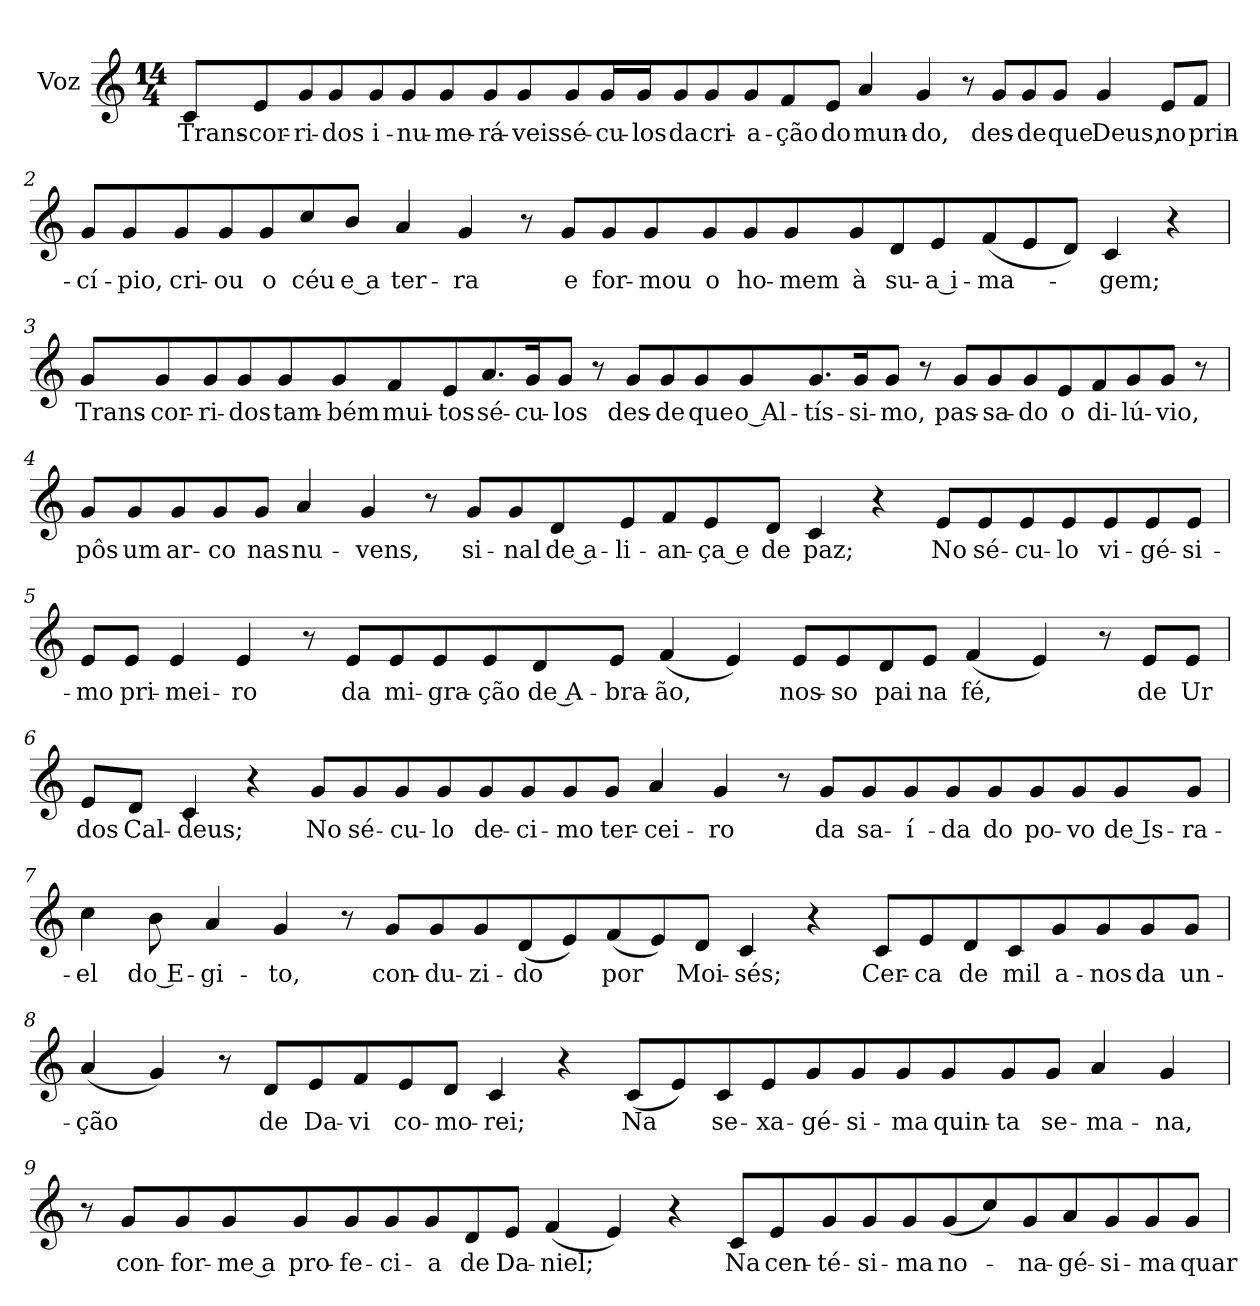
**kern	**text
*part1	*part1
*staff1	*staff1
*I"Voz	*
*I'Vo.	*
*clefG2	*
*k[]	*
*M14/4	*
*MM80	*
=1	=1
!	!LO:LY:b
8c/L	Trans-
!	!LO:LY:b
8e/	-cor-
!	!LO:LY:b
8g/	-ri-
!	!LO:LY:b
8g/	-dos
!	!LO:LY:b
8g/	i-
!	!LO:LY:b
8g/	-nu-
!	!LO:LY:b
8g/	-me-
!	!LO:LY:b
8g/	-rá-
!	!LO:LY:b
8g/	-veis
!	!LO:LY:b
8g/	sé-
!	!LO:LY:b
16g/L	-cu-
!	!LO:LY:b
16g/J	-los
!	!LO:LY:b
8g/	da
!	!LO:LY:b
8g/	cri-
!	!LO:LY:b
8g/	-a-
!	!LO:LY:b
8f/	-ção
!	!LO:LY:b
8e/J	do
!	!LO:LY:b
4a/	mun-
!	!LO:LY:b
4g/	-do,
8r	.
!	!LO:LY:b
8g/L	des-
!	!LO:LY:b
8g/	-de
!	!LO:LY:b
8g/J	que
!	!LO:LY:b
4g/	Deus,
!	!LO:LY:b
8e/L	no
!	!LO:LY:b
8f/J	prin-
!!LO:LB:g=z
=2	=2
!	!LO:LY:b
8g/L	-cí-
!	!LO:LY:b
8g/	-pio,
!	!LO:LY:b
8g/	cri-
!	!LO:LY:b
8g/	-ou
!	!LO:LY:b
8g/	o
!	!LO:LY:b
8cc/	céu
!	!LO:LY:b
8b/J	e a
!	!LO:LY:b
4a/	ter-
!	!LO:LY:b
4g/	-ra
8r	.
!	!LO:LY:b
8g/L	e
!	!LO:LY:b
8g/	for-
!	!LO:LY:b
8g/	-mou
!	!LO:LY:b
8g/	o
!	!LO:LY:b
8g/	ho-
!	!LO:LY:b
8g/	-mem
!	!LO:LY:b
8g/	à
!	!LO:LY:b
8d/	su-
!	!LO:LY:b
8e/	-a i-
!	!LO:LY:b
(<8f/	-ma-
8e/	.
8d/J)	.
!	!LO:LY:b
4c/	-gem;
4r	.
!!LO:LB:g=z
=3	=3
!	!LO:LY:b
8g/L	Trans-
!	!LO:LY:b
8g/	-cor-
!	!LO:LY:b
8g/	-ri-
!	!LO:LY:b
8g/	-dos
!	!LO:LY:b
8g/	tam-
!	!LO:LY:b
8g/	-bém
!	!LO:LY:b
8f/	mui-
!	!LO:LY:b
8e/	-tos
!	!LO:LY:b
8.a/	sé-
!	!LO:LY:b
16g/K	-cu-
!	!LO:LY:b
8g/J	-los
8r	.
!	!LO:LY:b
8g/L	des-
!	!LO:LY:b
8g/	-de
!	!LO:LY:b
8g/	que
!	!LO:LY:b
8g/	o Al-
!	!LO:LY:b
8.g/	-tís-
!	!LO:LY:b
16g/K	-si-
!	!LO:LY:b
8g/J	-mo,
8r	.
!	!LO:LY:b
8g/L	pas-
!	!LO:LY:b
8g/	-sa-
!	!LO:LY:b
8g/	-do
!	!LO:LY:b
8e/	o
!	!LO:LY:b
8f/	di-
!	!LO:LY:b
8g/	-lú-
!	!LO:LY:b
8g/J	-vio,
8r	.
!!LO:LB:g=z
=4	=4
!	!LO:LY:b
8g/L	pôs
!	!LO:LY:b
8g/	um
!	!LO:LY:b
8g/	ar-
!	!LO:LY:b
8g/	-co
!	!LO:LY:b
8g/J	nas
!	!LO:LY:b
4a/	nu-
!	!LO:LY:b
4g/	-vens,
8r	.
!	!LO:LY:b
8g/L	si-
!	!LO:LY:b
8g/	-nal
!	!LO:LY:b
8d/	de a-
!	!LO:LY:b
8e/	-li-
!	!LO:LY:b
8f/	-an-
!	!LO:LY:b
8e/	-ça e
!	!LO:LY:b
8d/J	de
!	!LO:LY:b
4c/	paz;
4r	.
!	!LO:LY:b
8e/L	No
!	!LO:LY:b
8e/	sé-
!	!LO:LY:b
8e/	-cu-
!	!LO:LY:b
8e/	-lo
!	!LO:LY:b
8e/	vi-
!	!LO:LY:b
8e/	-gé-
!	!LO:LY:b
8e/J	-si-
!!LO:LB:g=z
=5	=5
!	!LO:LY:b
8e/L	-mo
!	!LO:LY:b
8e/J	pri-
!	!LO:LY:b
4e/	-mei-
!	!LO:LY:b
4e/	-ro
8r	.
!	!LO:LY:b
8e/L	da
!	!LO:LY:b
8e/	mi-
!	!LO:LY:b
8e/	-gra-
!	!LO:LY:b
8e/	-ção
!	!LO:LY:b
8d/	de A-
!	!LO:LY:b
8e/J	-bra-
!	!LO:LY:b
(<4f/	-ão,
4e/)	.
!	!LO:LY:b
8e/L	nos-
!	!LO:LY:b
8e/	-so
!	!LO:LY:b
8d/	pai
!	!LO:LY:b
8e/J	na
!	!LO:LY:b
(<4f/	fé,
4e/)	.
8r	.
!	!LO:LY:b
8e/L	de
!	!LO:LY:b
8e/J	Ur
!!LO:LB:g=z
=6	=6
!	!LO:LY:b
8e/L	dos
!	!LO:LY:b
8d/J	Cal-
!	!LO:LY:b
4c/	-deus;
4r	.
!	!LO:LY:b
8g/L	No
!	!LO:LY:b
8g/	sé-
!	!LO:LY:b
8g/	-cu-
!	!LO:LY:b
8g/	-lo
!	!LO:LY:b
8g/	de-
!	!LO:LY:b
8g/	-ci-
!	!LO:LY:b
8g/	-mo
!	!LO:LY:b
8g/J	ter-
!	!LO:LY:b
4a/	-cei-
!	!LO:LY:b
4g/	-ro
8r	.
!	!LO:LY:b
8g/L	da
!	!LO:LY:b
8g/	sa-
!	!LO:LY:b
8g/	-í-
!	!LO:LY:b
8g/	-da
!	!LO:LY:b
8g/	do
!	!LO:LY:b
8g/	po-
!	!LO:LY:b
8g/	-vo
!	!LO:LY:b
8g/	de Is-
!	!LO:LY:b
8g/J	-ra-
!!LO:LB:g=z
=7	=7
!	!LO:LY:b
4cc\	-el
!	!LO:LY:b
8b\	do E-
!	!LO:LY:b
4a/	-gi-
!	!LO:LY:b
4g/	-to,
8r	.
!	!LO:LY:b
8g/L	con-
!	!LO:LY:b
8g/	-du-
!	!LO:LY:b
8g/	-zi-
!	!LO:LY:b
(<8d/	-do
8e/)	.
!	!LO:LY:b
(<8f/	por
8e/)	.
!	!LO:LY:b
8d/J	Moi-
!	!LO:LY:b
4c/	-sés;
4r	.
!	!LO:LY:b
8c/L	Cer-
!	!LO:LY:b
8e/	-ca
!	!LO:LY:b
8d/	de
!	!LO:LY:b
8c/	mil
!	!LO:LY:b
8g/	a-
!	!LO:LY:b
8g/	-nos
!	!LO:LY:b
8g/	da
!	!LO:LY:b
8g/J	un-
!!LO:LB:g=z
=8	=8
!	!LO:LY:b
(<4a/	-ção
4g/)	.
8r	.
!	!LO:LY:b
8d/L	de
!	!LO:LY:b
8e/	Da-
!	!LO:LY:b
8f/	-vi
!	!LO:LY:b
8e/	co-
!	!LO:LY:b
8d/J	-mo-
!	!LO:LY:b
4c/	-rei;
4r	.
!	!LO:LY:b
(<8c/L	Na
8e/)	.
!	!LO:LY:b
8c/	se-
!	!LO:LY:b
8e/	-xa-
!	!LO:LY:b
8g/	-gé-
!	!LO:LY:b
8g/	-si-
!	!LO:LY:b
8g/	-ma
!	!LO:LY:b
8g/	quin-
!	!LO:LY:b
8g/	-ta
!	!LO:LY:b
8g/J	se-
!	!LO:LY:b
4a/	-ma-
!	!LO:LY:b
4g/	-na,
!!LO:LB:g=z
=9	=9
8r	.
!	!LO:LY:b
8g/L	con-
!	!LO:LY:b
8g/	-for-
!	!LO:LY:b
8g/	-me a
!	!LO:LY:b
8g/	pro-
!	!LO:LY:b
8g/	-fe-
!	!LO:LY:b
8g/	-ci-
!	!LO:LY:b
8g/	-a
!	!LO:LY:b
8d/	de
!	!LO:LY:b
8e/J	Da-
!	!LO:LY:b
(<4f/	-niel;
4e/)	.
4r	.
!	!LO:LY:b
8c/L	Na
!	!LO:LY:b
8e/	cen-
!	!LO:LY:b
8g/	-té-
!	!LO:LY:b
8g/	-si-
!	!LO:LY:b
8g/	-ma
!	!LO:LY:b
(<8g/	no-
8cc/)	.
!	!LO:LY:b
8g/	-na-
!	!LO:LY:b
8a/	-gé-
!	!LO:LY:b
8g/	-si-
!	!LO:LY:b
8g/	-ma
!	!LO:LY:b
8g/J	quar-
=	=
*-	*-
